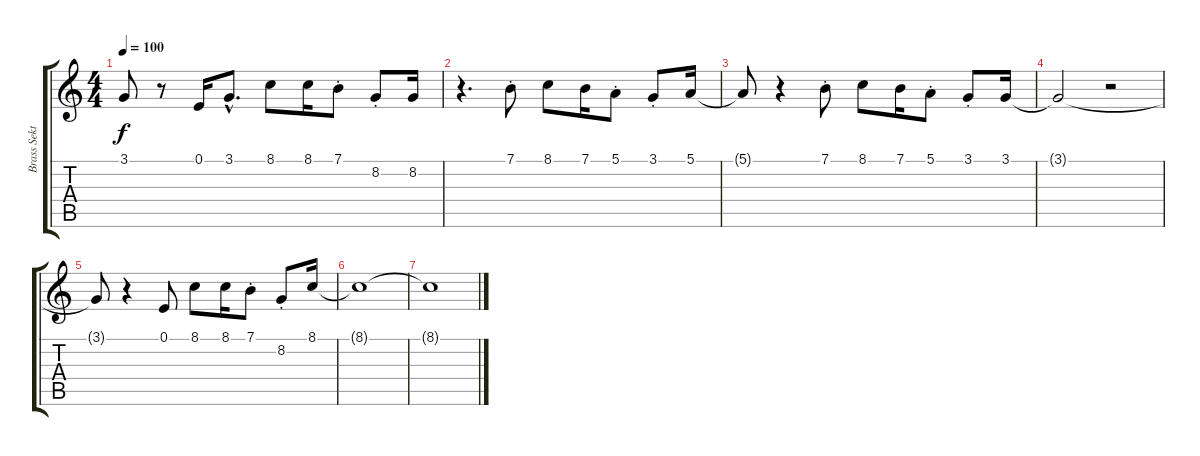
\track ("Brass Sektion 2" "Brass Sekt") {instrument brasssection}
\staff {score tabs}
\tuning (E4 B3 G3 D3 A2 E2) {hide}
\ts (4 4)
\tempo 100
\clef g2
\ks c
3.1{t}.8{dy f} r.8 0.1.16 3.1{hac}.8{d} 8.1.8 8.1.16 7.1{st}.8 8.2{st}.8 8.2.16 |
r.4{d} 7.1{st}.8 8.1.8 7.1.16 5.1{st}.8 3.1{st}.8 5.1.16 |
5.1{t}.8 r.4 7.1{st}.8 8.1.8 7.1.16 5.1{st}.8 3.1{st}.8 3.1.16 |
3.1{t}.2 r.2 |
3.1{t}.8 r.4 0.1.8 8.1.8 8.1.16 7.1{st}.8 8.2{st}.8 8.1.16 |
8.1{t}.1 |
8.1{t}.1
